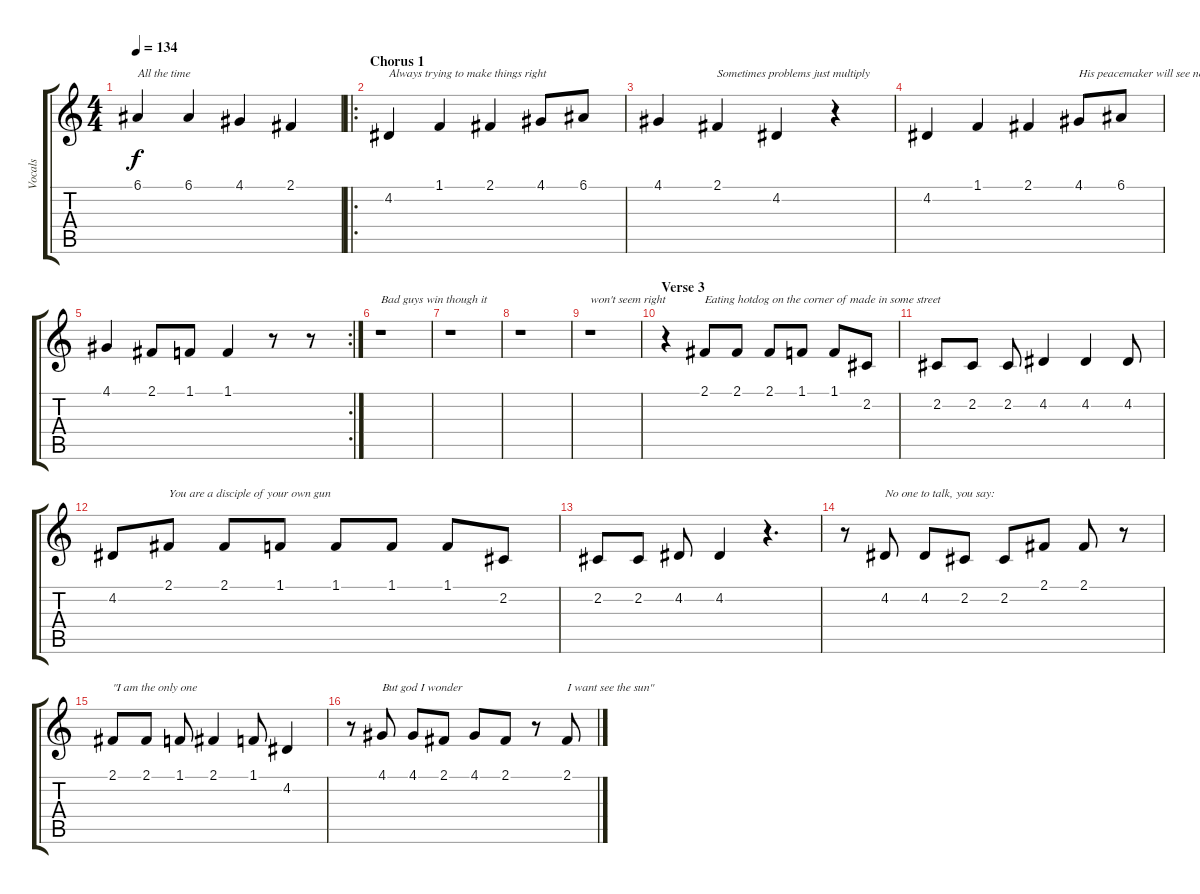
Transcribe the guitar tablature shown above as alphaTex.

\track ("Vocals" "Vocals") {instrument viola}
\staff {score tabs}
\tuning (E4 B3 G3 D3 A2 E2) {hide}
\ts (4 4)
\tempo 134
\clef g2
\ks c
6.1.4{txt "All the time" dy f} 6.1.4 4.1.4 2.1.4 |
\ro
\section ("" "Chorus 1")
4.2.4{txt "Always trying to make things right"} 1.1.4 2.1.4 4.1.8 6.1.8 |
4.1.4 2.1.4{txt "Sometimes problems just multiply"} 4.2.4 r.4 |
4.2.4 1.1.4 2.1.4 4.1.8{txt "His peacemaker will see no crime"} 6.1.8 |
\rc 2
4.1.4 2.1.8 1.1.8 1.1.4 r.8 r.8 |
r.1{txt "Bad guys win though it"} |
r.1 |
r.1 |
r.1{txt "won't seem right"} |
\section ("" "Verse 3")
r.4 2.1.8{txt "Eating hotdog on the corner of made in some street"} 2.1.8 2.1.8 1.1.8 1.1.8 2.2.8 |
2.2.8 2.2.8 2.2.8 4.2.4 4.2.4 4.2.8 |
4.2.8 2.1.8{txt "You are a disciple of your own gun"} 2.1.8 1.1.8 1.1.8 1.1.8 1.1.8 2.2.8 |
2.2.8 2.2.8 4.2.8 4.2.4 r.4{d} |
r.8 4.2.8{txt "No one to talk, you say:"} 4.2.8 2.2.8 2.2.8 2.1.8 2.1.8 r.8 |
2.1.8{txt "\"I am the only one"} 2.1.8 1.1.8 2.1.4 1.1.8 4.2.4 |
r.8 4.1.8{txt "But god I wonder"} 4.1.8 2.1.8 4.1.8 2.1.8 r.8 2.1.8{txt "I want see the sun\""}
